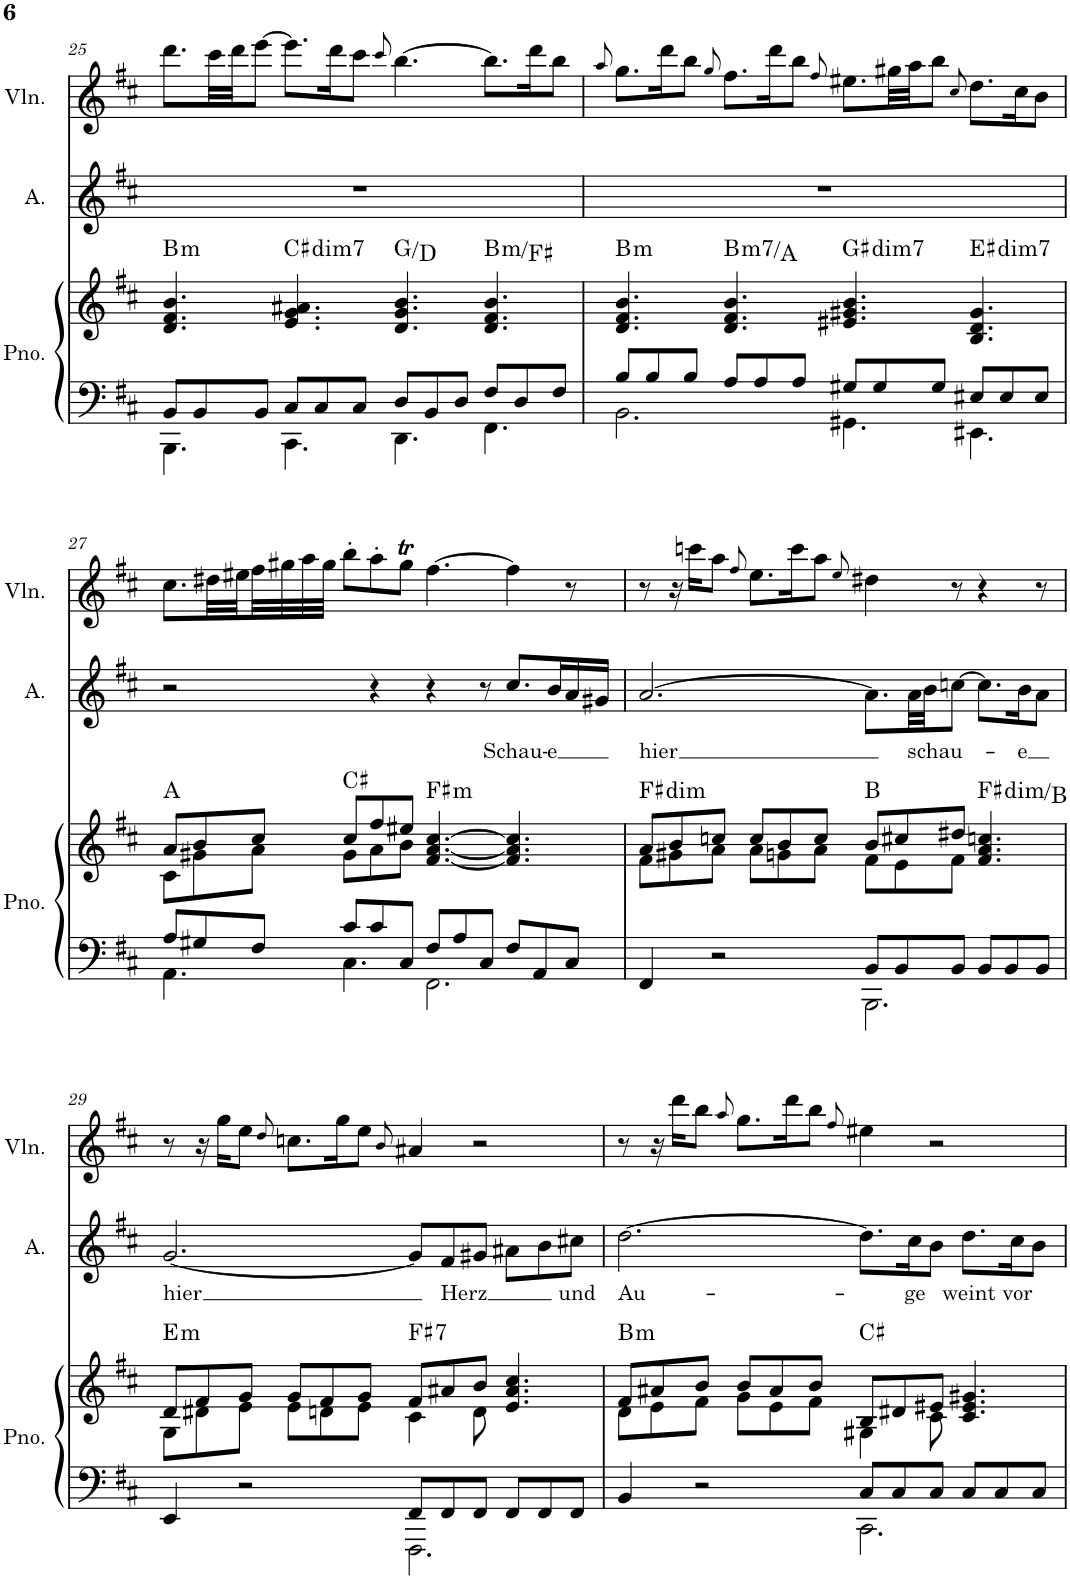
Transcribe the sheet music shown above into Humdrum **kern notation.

**kern	**kern	**harte	**kern	**text	**kern
*part3	*part3	*part3	*part2	*part2	*part1
*staff4	*staff3	*	*staff2	*staff2	*staff1
*I"Piano	*	*	*I"Alto	*	*I"ヴァイオリン
*I'Pno.	*	*	*I'A.	*	*
!!LO:PB:g=z
*clefF4	*clefG2	*	*clefG2	*	*clefG2
*k[f#c#]	*k[f#c#]	*	*k[f#c#]	*	*k[f#c#]
*M12/8	*M12/8	*	*M12/8	*	*M12/8
=25	=25	=25	=25	=25	=25
*^	*	*	*	*	*
!	!	!	!LO:H:kt=m	!	!	!
8BB/L	4.BBB\	4.d/ 4.f#/ 4.b/	B:min	1.r	.	8.ddd\L
8BB/	.	.	.	.	.	.
.	.	.	.	.	.	32ccc#\LL
.	.	.	.	.	.	32ddd\JJ
8BB/J	.	.	.	.	.	[8eee\J
!	!	!	!LO:H:kt=dim7	!	!	!
8C#/L	4.CC#\	4.e/ 4.g/ 4.a#X/	C#:dim7	.	.	8.eee\L]
8C#/	.	.	.	.	.	.
.	.	.	.	.	.	16ddd\K
8C#/J	.	.	.	.	.	8ccc#\J
.	.	.	.	.	.	8qccc#/
8D/L	4.DD\	4.d/ 4.g/ 4.b/	G:maj/5	.	.	[4.bb\
8BB/	.	.	.	.	.	.
8D/J	.	.	.	.	.	.
!	!	!	!LO:H:kt=m	!	!	!
8F#/L	4.FF#\	4.d/ 4.f#/ 4.b/	B:min/5	.	.	8.bb\L]
8D/	.	.	.	.	.	.
.	.	.	.	.	.	16ddd\K
8F#/J	.	.	.	.	.	8bb\J
=26	=26	=26	=26	=26	=26	=26
.	.	.	.	.	.	8qaa/
!	!	!	!LO:H:kt=m	!	!	!
8B/L	2.BB\	4.d/ 4.f#/ 4.b/	B:min	1.r	.	8.gg\L
8B/	.	.	.	.	.	.
.	.	.	.	.	.	16ddd\K
8B/J	.	.	.	.	.	8bb\J
.	.	.	.	.	.	8qgg/
!	!	!	!LO:H:kt=m7	!	!	!
8A/L	.	4.d/ 4.f#/ 4.b/	B:min7/b7	.	.	8.ff#\L
8A/	.	.	.	.	.	.
.	.	.	.	.	.	16ddd\K
8A/J	.	.	.	.	.	8bb\J
.	.	.	.	.	.	8qff#/
!	!	!	!LO:H:kt=dim7	!	!	!
8G#X/L	4.GG#X\	4.e#X/ 4.g#X/ 4.b/	G#:dim7	.	.	8.ee#X\L
8G#/	.	.	.	.	.	.
.	.	.	.	.	.	32gg#X\LL
.	.	.	.	.	.	32aa\JJ
8G#/J	.	.	.	.	.	8bb\J
.	.	.	.	.	.	8qcc#/
!	!	!	!LO:H:kt=dim7	!	!	!
8E#X/L	4.EE#X\	4.B/ 4.d/ 4.g#/	E#:dim7	.	.	8.dd\L
8E#/	.	.	.	.	.	.
.	.	.	.	.	.	16cc#\K
8E#/J	.	.	.	.	.	8b\J
!!LO:LB:g=z
=27	=27	=27	=27	=27	=27	=27
*	*	*^	*	*	*	*
8A/L	4.AA\	8a/L	8c#\L	A:maj	2r	.	8.cc#\L
8G#X/	.	8b/	8g#X\	.	.	.	.
.	.	.	.	.	.	.	32dd#X\LL
.	.	.	.	.	.	.	32ee#X\
8F#/J	.	8cc#/J	8a\J	.	.	.	32ff#\
.	.	.	.	.	.	.	32gg#X\
.	.	.	.	.	.	.	32aa\
.	.	.	.	.	.	.	32gg#\JJJ
8c#/L	4.C#\	8cc#/L	8g#\L	C#:maj	.	.	8bb'\L
8c#/	.	8ff#/	8a\	.	4r	.	8aa'\
8C#/J	.	8ee#X/J	8b\J	.	.	.	8gg#t\J
!	!	!	!	!LO:H:kt=m	!	!	!
8F#/L	2.FF#\	[4.f#/ [4.a/ [4.cc#/	2.ryy	F#:min	4r	.	[4.ff#\
8A/	.	.	.	.	.	.	.
8C#/J	.	.	.	.	8r	.	.
!	!	!	!	!	!	!LO:LY:b	!
8F#/L	.	4.f#/] 4.a/] 4.cc#/]	.	.	8.cc#/L	Schau-	4ff#\]
8AA/	.	.	.	.	.	.	.
!	!	!	!	!	!	!LO:LY:b	!
.	.	.	.	.	16b/L	-e	.
8C#/J	.	.	.	.	16a/	.	8r
.	.	.	.	.	16g#X/JJ	.	.
=28	=28	=28	=28	=28	=28	=28	=28
!	!	!	!	!LO:H:kt=dim	!	!LO:LY:b	!
4FF#/	2.ryy	8a/L	8f#\L	F#:dim	[2.a/	hier	8r
.	.	8b/	8g#X\	.	.	.	16r
.	.	.	.	.	.	.	16cccn\KL
2r	.	8ccn/J	8a\J	.	.	.	8aa\J
.	.	.	.	.	.	.	8qff#/
.	.	8cc/L	8a\L	.	.	.	8.ee\L
.	.	8b/	8gn\	.	.	.	.
.	.	.	.	.	.	.	16ccc\K
.	.	8cc/J	8a\J	.	.	.	8aa\J
.	.	.	.	.	.	.	8qee/
8BB/L	2.BBB\	8b/L	8f#\L	B:maj	8.a\L]	.	4dd#X\
8BB/	.	8cc#X/	8e\	.	.	.	.
!	!	!	!	!	!	!LO:LY:b	!
.	.	.	.	.	32a\LL	schau-	.
.	.	.	.	.	32b\JJ	.	.
8BB/J	.	8dd#X/J	8f#\J	.	[8ccn\J	.	8r
!	!	!	!	!LO:H:kt=dim	!	!	!
8BB/L	.	4.f#/ 4.a/ 4.ccn/	4.ryy	F#:dim/4	8.cc\L]	.	4r
8BB/	.	.	.	.	.	.	.
!	!	!	!	!	!	!LO:LY:b	!
.	.	.	.	.	16b\K	-e	.
8BB/J	.	.	.	.	8a\J	.	8r
!!LO:LB:g=z
=29	=29	=29	=29	=29	=29	=29	=29
!	!	!	!	!LO:H:kt=m	!	!LO:LY:b	!
4EE/	2.ryy	8d/L	8G\L	E:min	[2.g/	-hier	8r
.	.	8f#/	8d#X\	.	.	.	16r
.	.	.	.	.	.	.	16gg\KL
2r	.	8g/J	8e\J	.	.	.	8ee\J
.	.	.	.	.	.	.	8qdd/
.	.	8g/L	8e\L	.	.	.	8.ccn\L
.	.	8f#/	8dn\	.	.	.	.
.	.	.	.	.	.	.	16gg\K
.	.	8g/J	8e\J	.	.	.	8ee\J
.	.	.	.	.	.	.	8qb/
!	!	!	!	!LO:H:kt=7	!	!	!
8FF#/L	2.FFF#\	8f#/L	4c#\	F#:7	8g/L]	.	4a#X/
!	!	!	!	!	!	!LO:LY:b	!
8FF#/	.	8a#X/	.	.	8f#/	-Herz	.
8FF#/J	.	8b/J	8d\	.	8g#X/J	.	2r
8FF#/L	.	4.e/ 4.a#/ 4.cc#/	4.ryy	.	8a#X\L	.	.
8FF#/	.	.	.	.	8b\	.	.
!	!	!	!	!	!	!LO:LY:b	!
8FF#/J	.	.	.	.	8cc#X\J	und	.
=30	=30	=30	=30	=30	=30	=30	=30
!	!	!	!	!LO:H:kt=m	!	!LO:LY:b	!
4BB/	2.ryy	8f#/L	8d\L	B:min	[2.dd\	Au-	8r
.	.	8a#X/	8e\	.	.	.	16r
.	.	.	.	.	.	.	16ddd\KL
2r	.	8b/J	8f#\J	.	.	.	8bb\J
.	.	.	.	.	.	.	8qaa/
.	.	8b/L	8g\L	.	.	.	8.gg\L
.	.	8a#/	8e\	.	.	.	.
.	.	.	.	.	.	.	16ddd\K
.	.	8b/J	8f#\J	.	.	.	8bb\J
.	.	.	.	.	.	.	8qff#/
8C#/L	2.CC#\	8B/L	4G#X\	C#:maj	8.dd\L]	.	4ee#X\
8C#/	.	8d#X/	.	.	.	.	.
!	!	!	!	!	!	!LO:LY:b	!
.	.	.	.	.	16cc#\K	ge	.
8C#/J	.	8e#X/J	8c#\	.	8b\J	.	2r
!	!	!	!	!	!	!LO:LY:b	!
8C#/L	.	4.c#/ 4.e#/ 4.g#X/	4.ryy	.	8.dd\L	weint	.
8C#/	.	.	.	.	.	.	.
!	!	!	!	!	!	!LO:LY:b	!
.	.	.	.	.	16cc#\K	vor	.
8C#/J	.	.	.	.	8b\J	.	.
*v	*v	*	*	*	*	*	*
*	*v	*v	*	*	*	*
=	=	=	=	=	=
*-	*-	*-	*-	*-	*-
